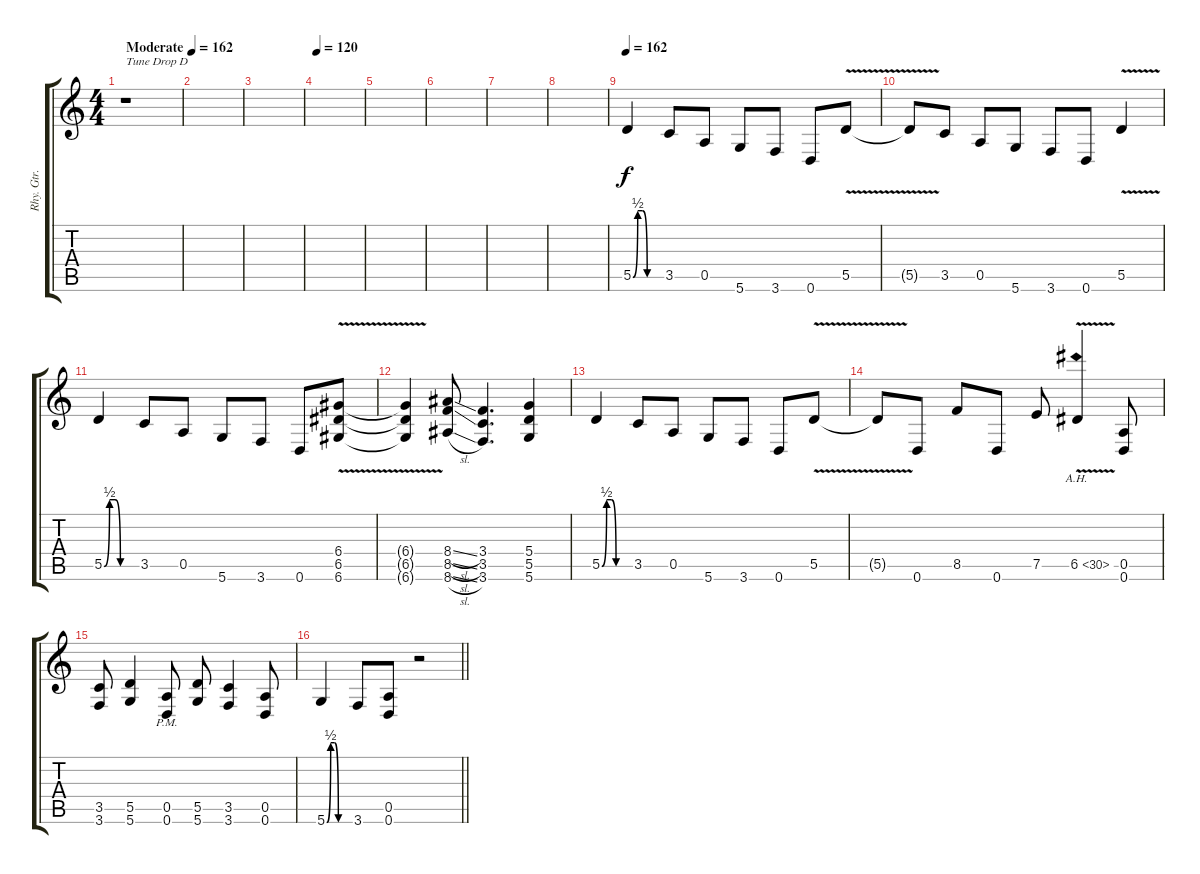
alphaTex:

\track ("Rhy. Gtr. 1" "Rhy. Gtr. ") {instrument distortionguitar}
\staff {score tabs}
\tuning (E4 B3 G3 D3 A2 D2) {hide}
\ts (4 4)
\tempo (162 "Moderate")
\tempo 140
\tempo (162 "Moderate")
\clef g2
\ks c
r.1{txt "Tune Drop D" dy f instrument distortionguitar} |
|
|
\tempo 120
|
|
|
|
|
\tempo 162
5.5{be (custom 0 0 10 2 20 2 30 0 60 0)}.4 3.5.8 0.5.8 5.6.8 3.6.8 0.6.8 5.5{v}.8 |
5.5{t}.8 3.5.8 0.5.8 5.6.8 3.6.8 0.6.8 5.5{v}.4 |
5.5{be (custom 0 0 10 2 20 2 30 0 60 0)}.4 3.5.8 0.5.8 5.6.8 3.6.8 0.6.8 (6.4 6.5{v} 6.6).8 |
(6.4{t} 6.5{t} 6.6{t}).4 (8.4{sl} 8.5{sl} 8.6{sl}).8 (3.4 3.5 3.6).4{d} (5.4 5.5 5.6).4 |
5.5{be (custom 0 0 10 2 20 2 30 0 60 0)}.4 3.5.8 0.5.8 5.6.8 3.6.8 0.6.8 5.5{v}.8 |
5.5{t}.8 0.6.8 8.5.8 0.6.8 7.5.8 6.5{ah 24 v}.4 (0.5 0.6).8 |
(3.5 3.6).8 (5.5 5.6).4 (0.5{pm} 0.6{pm}).8 (5.5 5.6).8 (3.5 3.6).4 (0.5 0.6).8 |
\barLineRight lightlight
5.6{be (custom 0 0 10 2 20 2 30 0 60 0)}.4 3.6.8 (0.5 0.6).8 r.2
